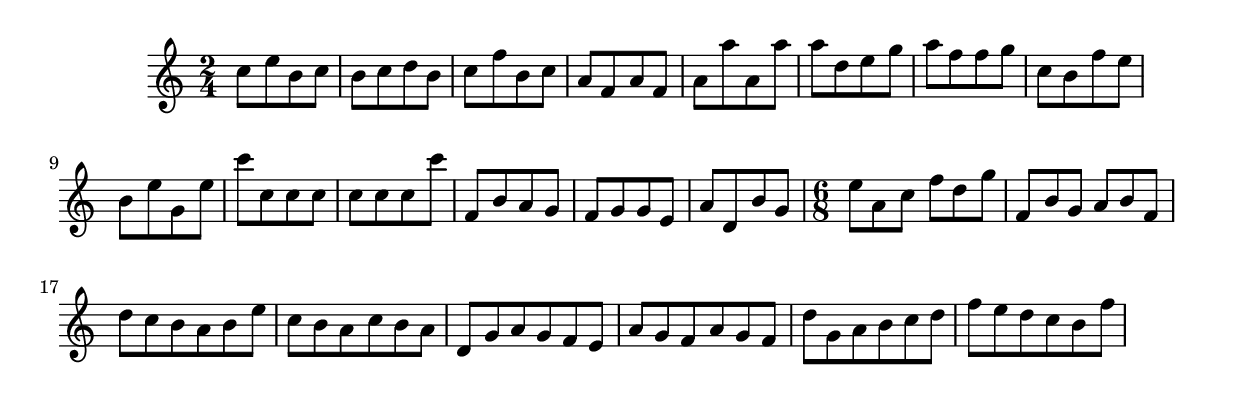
\version "2.16.0"
\header{

  texidoc = "Fully concave beams should be horizontal. Informally spoken,
  concave refers to the shape of the notes that are opposite a
  beam. If an up-beam has high notes on its center stems, then we call
  it concave.

  If a beam fails a test, the desired slope is printed next to it.

" 
}


resetMeasure = \set Score.measurePosition = #(ly:make-moment 0 1)

%% examples from Ross.
rossFourBeams =\relative c'' {
  \time 2/4
  c8[ e b c]
  b[ c d b]
  c[ f b, c]

  a[ f a f] a[ a' a, a']
  a[ d, e g] a[ f f g]
  c,[ b f' e]
  b[ e g, e']
  c'[ c, c c]
  c[ c c c']
  f,,[ b a g]
  f[g g e]
  a[ d, b' g]
}
rossThreeBeams = \relative c'' {
  \time 6/8
  e[ a, c] f[ d g]
  f,[ b g] a[ b f]
  d'[ c b a b e]
  c[ b a c b a]
  d,[ g a g f e ]
  a[ g f a g f]
  d'[ g, a b c d]
  f[ e d c b f']
}

rossBeams = \relative c'' {
  \rossFourBeams
  \rossThreeBeams
}

\layout{
  ragged-right = ##t
  #(define debug-beam-quanting #t)
}




#(define (<> x y) (not (= x  y)))
\new Voice {
  \override Beam #'positions = #(check-slope-callbacks =)
  \rossBeams
  
}
